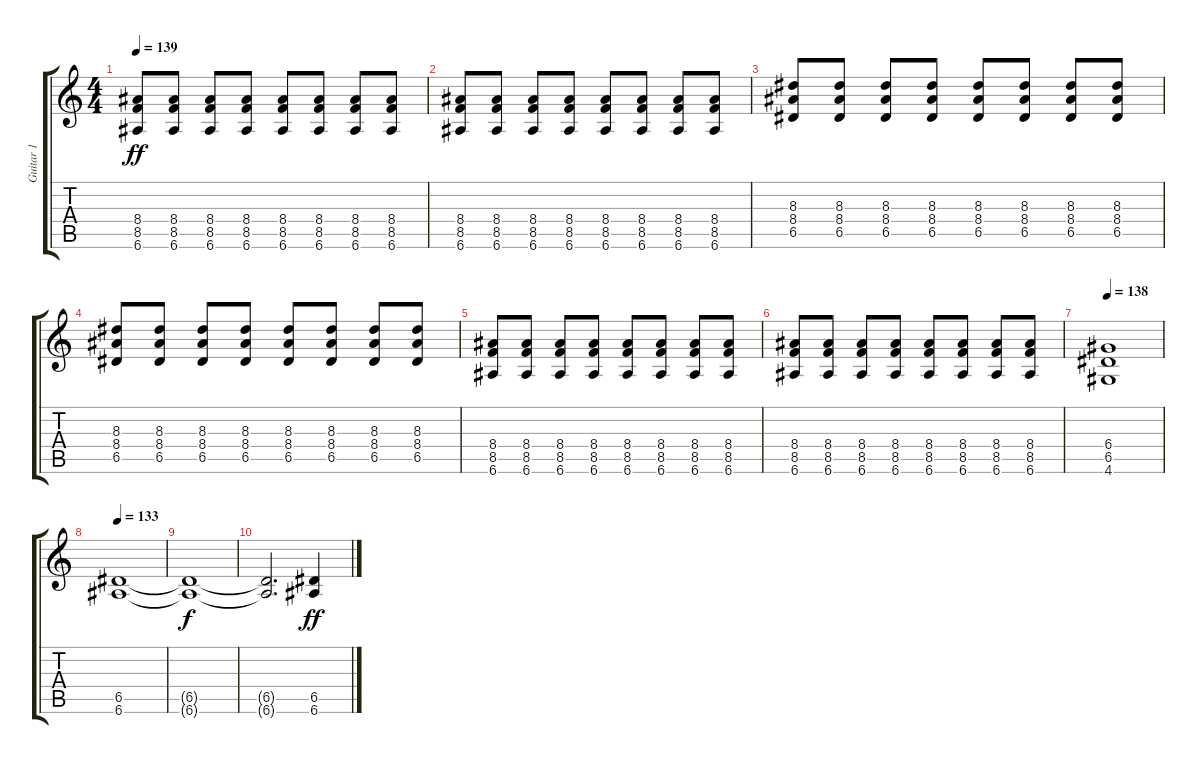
\track ("Guitar 1" "Guitar 1") {solo instrument distortionguitar}
\staff {score tabs}
\tuning (E4 B3 G3 D3 A2 E2) {hide}
\ts (4 4)
\tempo 139
\clef g2
\ks c
(8.4 8.5 6.6).8{dy ff} (8.4 8.5 6.6).8 (8.4 8.5 6.6).8 (8.4 8.5 6.6).8 (8.4 8.5 6.6).8 (8.4 8.5 6.6).8 (8.4 8.5 6.6).8 (8.4 8.5 6.6).8 |
(8.4 8.5 6.6).8 (8.4 8.5 6.6).8 (8.4 8.5 6.6).8 (8.4 8.5 6.6).8 (8.4 8.5 6.6).8 (8.4 8.5 6.6).8 (8.4 8.5 6.6).8 (8.4 8.5 6.6).8 |
(8.3 8.4 6.5).8 (8.3 8.4 6.5).8 (8.3 8.4 6.5).8 (8.3 8.4 6.5).8 (8.3 8.4 6.5).8 (8.3 8.4 6.5).8 (8.3 8.4 6.5).8 (8.3 8.4 6.5).8 |
(8.3 8.4 6.5).8 (8.3 8.4 6.5).8 (8.3 8.4 6.5).8 (8.3 8.4 6.5).8 (8.3 8.4 6.5).8 (8.3 8.4 6.5).8 (8.3 8.4 6.5).8 (8.3 8.4 6.5).8 |
(8.4 8.5 6.6).8 (8.4 8.5 6.6).8 (8.4 8.5 6.6).8 (8.4 8.5 6.6).8 (8.4 8.5 6.6).8 (8.4 8.5 6.6).8 (8.4 8.5 6.6).8 (8.4 8.5 6.6).8 |
(8.4 8.5 6.6).8 (8.4 8.5 6.6).8 (8.4 8.5 6.6).8 (8.4 8.5 6.6).8 (8.4 8.5 6.6).8 (8.4 8.5 6.6).8 (8.4 8.5 6.6).8 (8.4 8.5 6.6).8 |
\tempo 138
(6.4 6.5 4.6).1 |
\tempo 133
(6.5 6.6).1 |
(6.5{t} 6.6{t}).1{dy f} |
(6.5{t} 6.6{t}).2{d} (6.5 6.6).4{dy ff}
